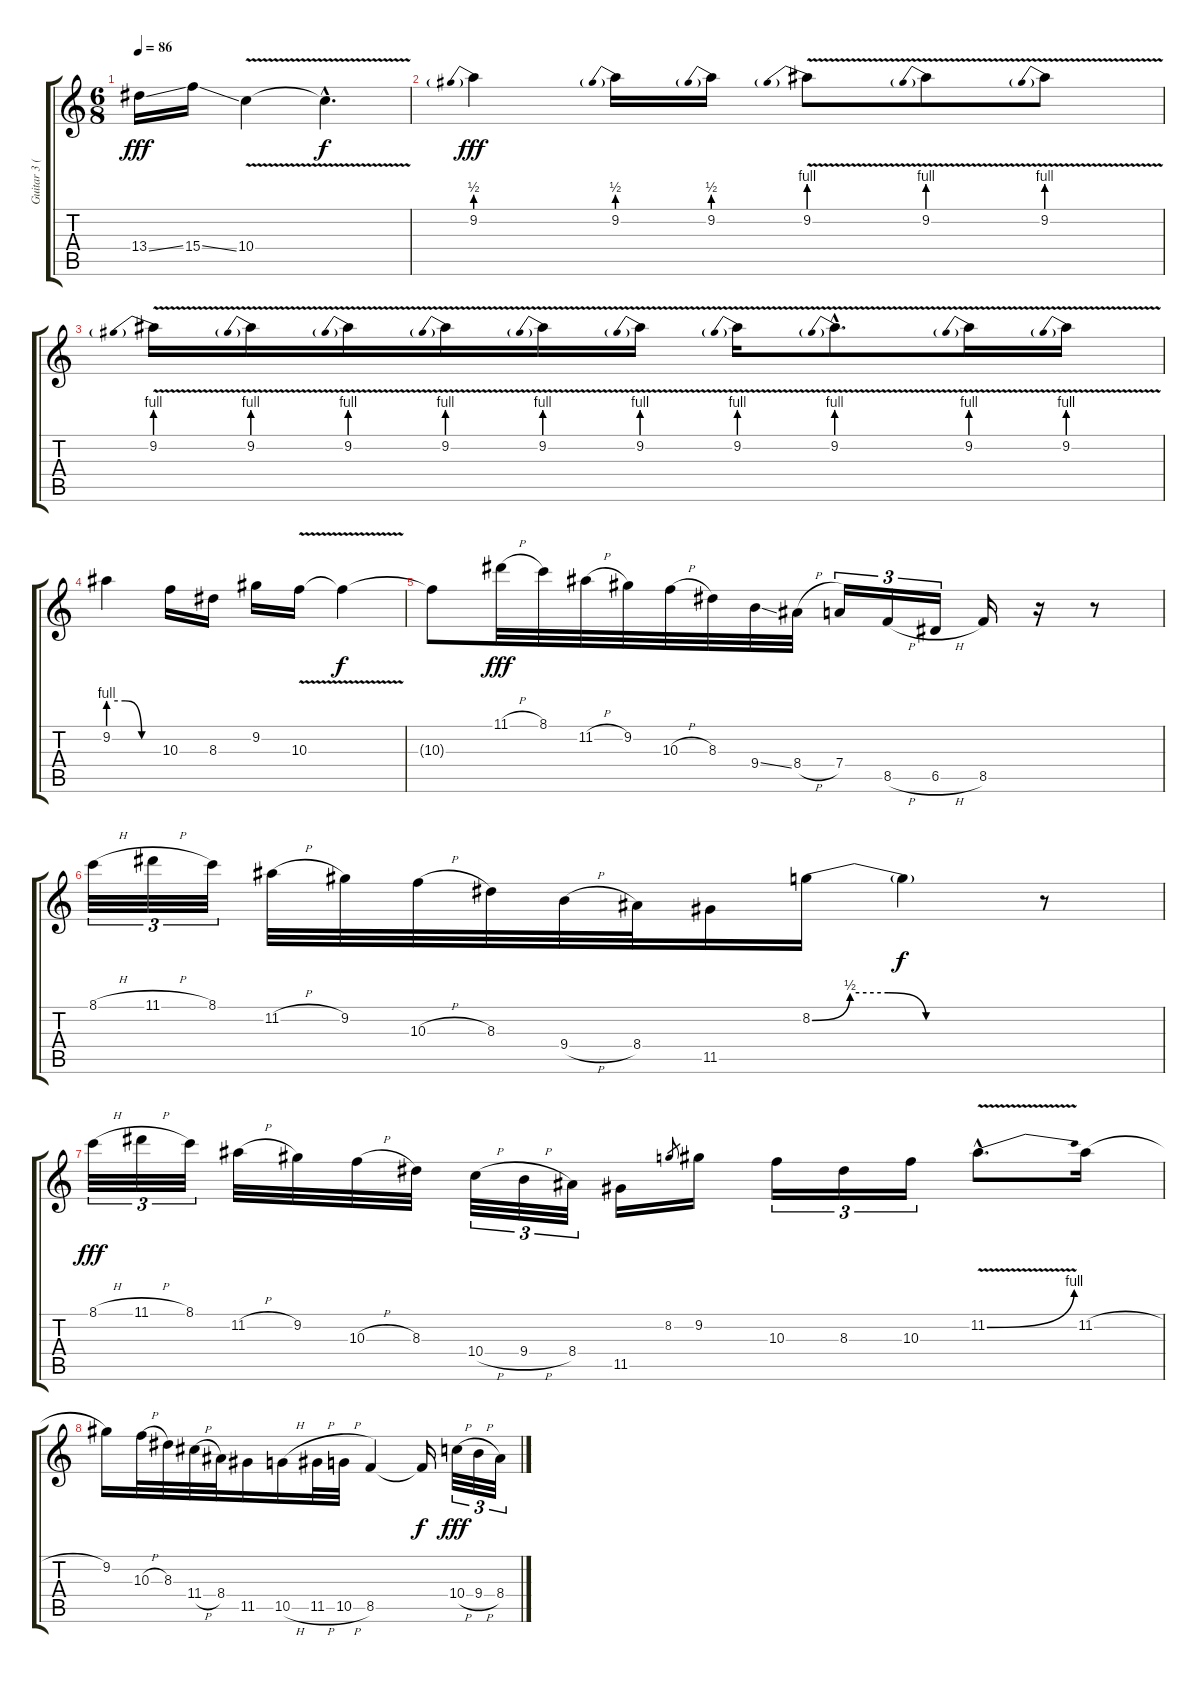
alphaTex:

\track ("Guitar 3 (Lead)" "Guitar 3 (") {instrument distortionguitar}
\staff {score tabs}
\tuning (E4 B3 G3 D3 A2 E2) {hide}
\ts (6 8)
\tempo 86
\clef g2
\ks c
13.4{ss}.16{dy fff} 15.4{ss}.16 10.4{v}.4 10.4{hac t}.4{d dy f} |
9.2{be (prebend 0 2 60 2)}.4{dy fff} 9.2{be (prebend 0 2 60 2)}.16 9.2{be (prebend 0 2 60 2)}.16 9.2{be (prebend 0 4 60 4) v}.8 9.2{be (prebend 0 4 60 4) v}.8 9.2{be (prebend 0 4 60 4) v}.8 |
9.2{be (prebend 0 4 60 4) v}.16 9.2{be (prebend 0 4 60 4) v}.16 9.2{be (prebend 0 4 60 4) v}.16 9.2{be (prebend 0 4 60 4) v}.16 9.2{be (prebend 0 4 60 4) v}.16 9.2{be (prebend 0 4 60 4) v}.16 9.2{be (prebend 0 4 60 4) v}.16 9.2{be (prebend 0 4 60 4) v hac}.8{d} 9.2{be (prebend 0 4 60 4) v}.16 9.2{be (prebend 0 4 60 4) v}.16 |
9.2{be (custom 0 4 20 4 40 0 60 0)}.4 10.3.16 8.3.16 9.2.16 10.3{v}.16 10.3{t}.4{dy f} |
10.3{t}.8 11.1{h}.32{dy fff} 8.1.32 11.2{h}.32 9.2.32 10.3{h}.32 8.3.32 9.4{ss}.32 8.4{h}.32 7.4.16{tu (3 2)} 8.5{h}.16{tu (3 2)} 6.5{h}.16{tu (3 2)} 8.5.16 r.16 r.8 |
8.1{h}.32{tu (3 2)} 11.1{h}.32{tu (3 2)} 8.1.32{tu (3 2)} 11.2{h}.32 9.2.32 10.3{h}.32 8.3.32 9.4{h}.32 8.4.32 11.5.16 8.2{be (custom 0 0 10 2 20 2 30 0 60 0)}.16 8.2{t}.4{dy f} r.8 |
8.1{h}.32{tu (3 2) dy fff} 11.1{h}.32{tu (3 2)} 8.1.32{tu (3 2)} 11.2{h}.32 9.2.32 10.3{h}.32 8.3.32 10.4{h}.32{tu (3 2)} 9.4{h}.32{tu (3 2)} 8.4.32{tu (3 2)} 11.5.16 8.2.8{gr} 9.2.16 10.3.16{tu (3 2)} 8.3.16{tu (3 2)} 10.3.16{tu (3 2)} 11.2{be (bend 0 0 60 4) v hac}.8{d} 11.2{h}.16 |
9.2.16 10.3{h}.32 8.3.32 11.4{h}.32 8.4.32 11.5.16 10.5{h}.16 11.5{h}.32 10.5{h}.32 8.5.4 8.5{t}.16{dy f} 10.4{h}.32{tu (3 2) dy fff} 9.4{h}.32{tu (3 2)} 8.4.32{tu (3 2)}
